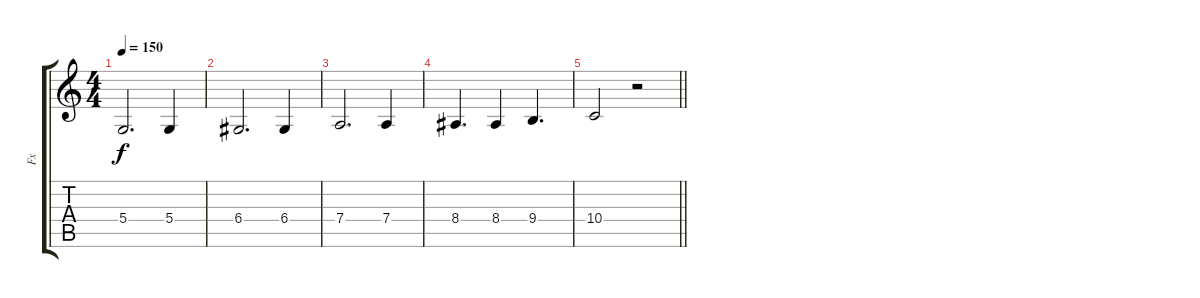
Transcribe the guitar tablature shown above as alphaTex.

\track ("Fx" "Fx") {instrument fx7echoes}
\staff {score tabs}
\tuning (E4 B3 G3 D3 A2 E2) {hide}
\ts (4 4)
\tempo 150
\clef g2
\ks c
5.4.2{d dy f} 5.4.4 |
6.4.2{d} 6.4.4 |
7.4.2{d} 7.4.4 |
8.4.4{d} 8.4.4 9.4.4{d} |
\barLineRight lightlight
10.4.2 r.2
